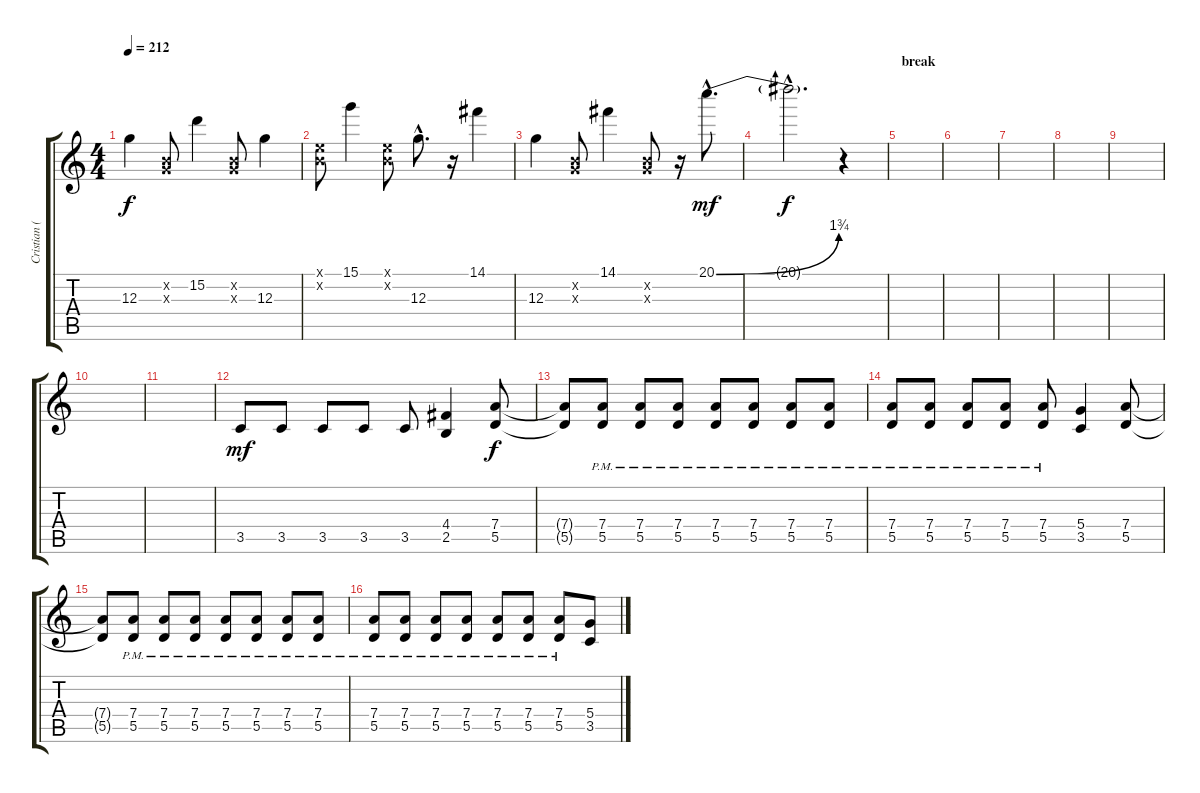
\track ("Cristian (guitarra)" "Cristian (") {instrument distortionguitar}
\staff {score tabs}
\tuning (E4 B3 G3 D3 A2 E2) {hide}
\ts (4 4)
\tempo 212
\clef g2
\ks c
12.3.4{dy f} (0.2{x} 0.3{x}).8 15.2.4 (0.2{x} 0.3{x}).8 12.3.4 |
(0.1{x} 0.2{x}).8 15.1.4 (0.1{x} 0.2{x}).8 12.3{hac}.8{d} r.16 14.1.4 |
12.3.4 (0.2{x} 0.3{x}).8 14.1.4 (0.2{x} 0.3{x}).8 r.16 20.1{be (bend 0 0 60 7) hac}.8{d dy mf} |
20.1{hac t}.2{d dy f} r.4 |
\section ("" "break")
|
|
|
|
|
|
|
3.5.8{dy mf volume 13 balance 16} 3.5.8 3.5.8 3.5.8 3.5.8 (4.4 2.5).4 (7.4 5.5).8{dy f} |
(7.4{t} 5.5{t}).8 (7.4{pm} 5.5).8 (7.4{pm} 5.5).8 (7.4{pm} 5.5).8 (7.4{pm} 5.5).8 (7.4{pm} 5.5).8 (7.4{pm} 5.5).8 (7.4{pm} 5.5).8 |
(7.4{pm} 5.5).8 (7.4{pm} 5.5).8 (7.4{pm} 5.5).8 (7.4{pm} 5.5).8 (7.4{pm} 5.5).8 (5.4 3.5).4 (7.4 5.5).8 |
(7.4{t} 5.5{t}).8 (7.4{pm} 5.5).8 (7.4{pm} 5.5).8 (7.4{pm} 5.5).8 (7.4{pm} 5.5).8 (7.4{pm} 5.5).8 (7.4{pm} 5.5).8 (7.4{pm} 5.5).8 |
(7.4{pm} 5.5).8 (7.4{pm} 5.5).8 (7.4{pm} 5.5).8 (7.4{pm} 5.5).8 (7.4{pm} 5.5).8 (7.4{pm} 5.5).8 (7.4{pm} 5.5).8 (5.4 3.5).8
